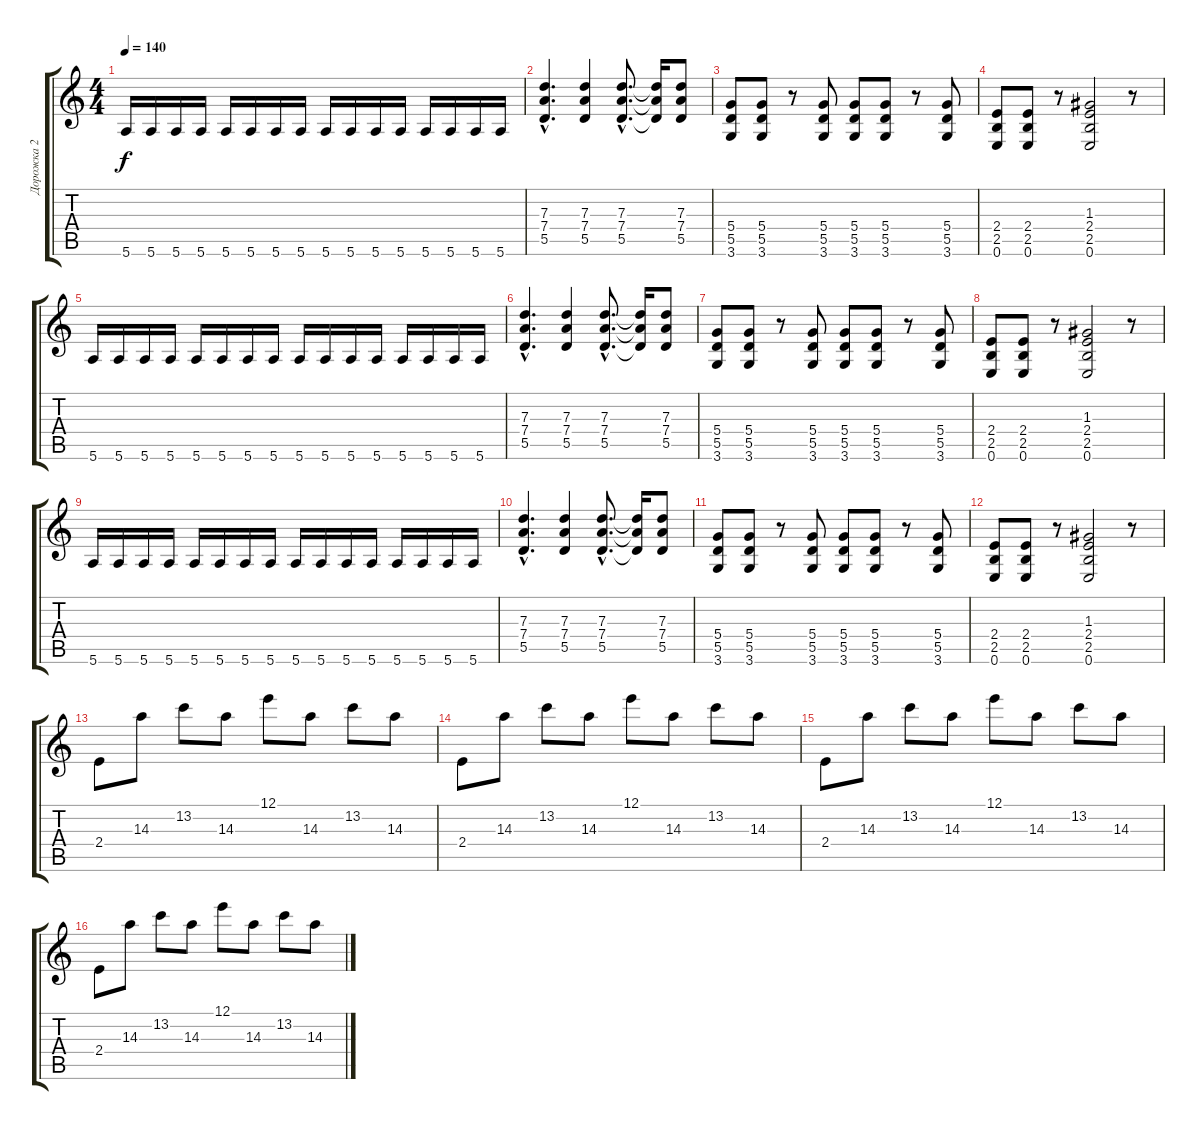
\track ("Дорожка 2" "Дорожка 2") {instrument overdrivenguitar}
\staff {score tabs}
\tuning (E4 B3 G3 D3 A2 E2) {hide}
\ts (4 4)
\tempo 140
\clef g2
\ks c
5.6.16{dy f} 5.6.16 5.6.16 5.6.16 5.6.16 5.6.16 5.6.16 5.6.16 5.6.16 5.6.16 5.6.16 5.6.16 5.6.16 5.6.16 5.6.16 5.6.16 |
(7.3{hac} 7.4{hac} 5.5{hac}).4{d} (7.3 7.4 5.5).4 (7.3{hac} 7.4{hac} 5.5{hac}).8{d} (7.3{t} 7.4{t} 5.5{t}).16 (7.3 7.4 5.5).8 |
(5.4 5.5 3.6).8 (5.4 5.5 3.6).8 r.8 (5.4 5.5 3.6).8 (5.4 5.5 3.6).8 (5.4 5.5 3.6).8 r.8 (5.4 5.5 3.6).8 |
(2.4 2.5 0.6).8 (2.4 2.5 0.6).8 r.8 (1.3 2.4 2.5 0.6).2 r.8 |
5.6.16 5.6.16 5.6.16 5.6.16 5.6.16 5.6.16 5.6.16 5.6.16 5.6.16 5.6.16 5.6.16 5.6.16 5.6.16 5.6.16 5.6.16 5.6.16 |
(7.3{hac} 7.4{hac} 5.5{hac}).4{d} (7.3 7.4 5.5).4 (7.3{hac} 7.4{hac} 5.5{hac}).8{d} (7.3{t} 7.4{t} 5.5{t}).16 (7.3 7.4 5.5).8 |
(5.4 5.5 3.6).8 (5.4 5.5 3.6).8 r.8 (5.4 5.5 3.6).8 (5.4 5.5 3.6).8 (5.4 5.5 3.6).8 r.8 (5.4 5.5 3.6).8 |
(2.4 2.5 0.6).8 (2.4 2.5 0.6).8 r.8 (1.3 2.4 2.5 0.6).2 r.8 |
5.6.16 5.6.16 5.6.16 5.6.16 5.6.16 5.6.16 5.6.16 5.6.16 5.6.16 5.6.16 5.6.16 5.6.16 5.6.16 5.6.16 5.6.16 5.6.16 |
(7.3{hac} 7.4{hac} 5.5{hac}).4{d} (7.3 7.4 5.5).4 (7.3{hac} 7.4{hac} 5.5{hac}).8{d} (7.3{t} 7.4{t} 5.5{t}).16 (7.3 7.4 5.5).8 |
(5.4 5.5 3.6).8 (5.4 5.5 3.6).8 r.8 (5.4 5.5 3.6).8 (5.4 5.5 3.6).8 (5.4 5.5 3.6).8 r.8 (5.4 5.5 3.6).8 |
(2.4 2.5 0.6).8 (2.4 2.5 0.6).8 r.8 (1.3 2.4 2.5 0.6).2 r.8 |
2.4.8{instrument acousticguitarsteel} 14.3.8 13.2.8 14.3.8 12.1.8 14.3.8 13.2.8 14.3.8 |
2.4.8{instrument acousticguitarsteel} 14.3.8 13.2.8 14.3.8 12.1.8 14.3.8 13.2.8 14.3.8 |
2.4.8{instrument acousticguitarsteel} 14.3.8 13.2.8 14.3.8 12.1.8 14.3.8 13.2.8 14.3.8 |
2.4.8{instrument acousticguitarsteel} 14.3.8 13.2.8 14.3.8 12.1.8 14.3.8 13.2.8 14.3.8
